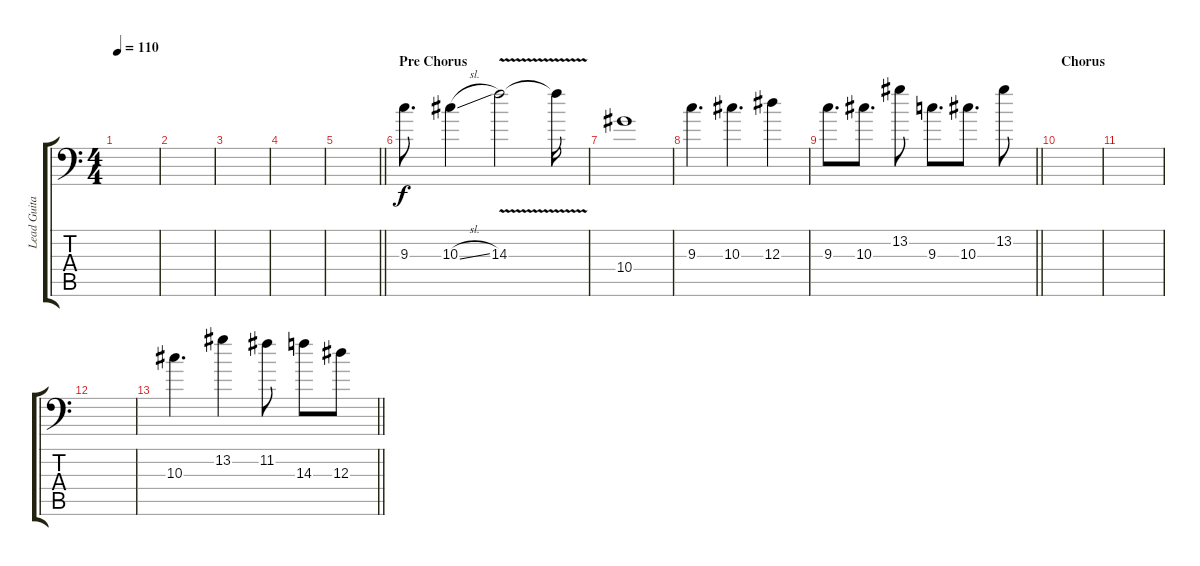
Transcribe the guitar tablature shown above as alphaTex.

\track ("Lead Guitar" "Lead Guita") {instrument distortionguitar}
\staff {score tabs}
\tuning (C4 G3 Eb3 Bb2 F2 Bb1) {hide}
\ts (4 4)
\tempo 110
\clef f4
\ks c
|
|
|
|
\barLineRight lightlight
|
\section ("" "Pre Chorus")
9.3.8{d} 10.3{sl}.4 14.3{v}.2 14.3{t}.16 |
10.4.1 |
9.3.4{d} 10.3.4{d} 12.3.4 |
\barLineRight lightlight
9.3.8{d} 10.3.8{d} 13.2.8 9.3.8{d} 10.3.8{d} 13.2.8 |
\section ("" "Chorus")
|
|
|
\barLineRight lightlight
10.3.4{d} 13.2.4 11.2.8 14.3.8 12.3.8
